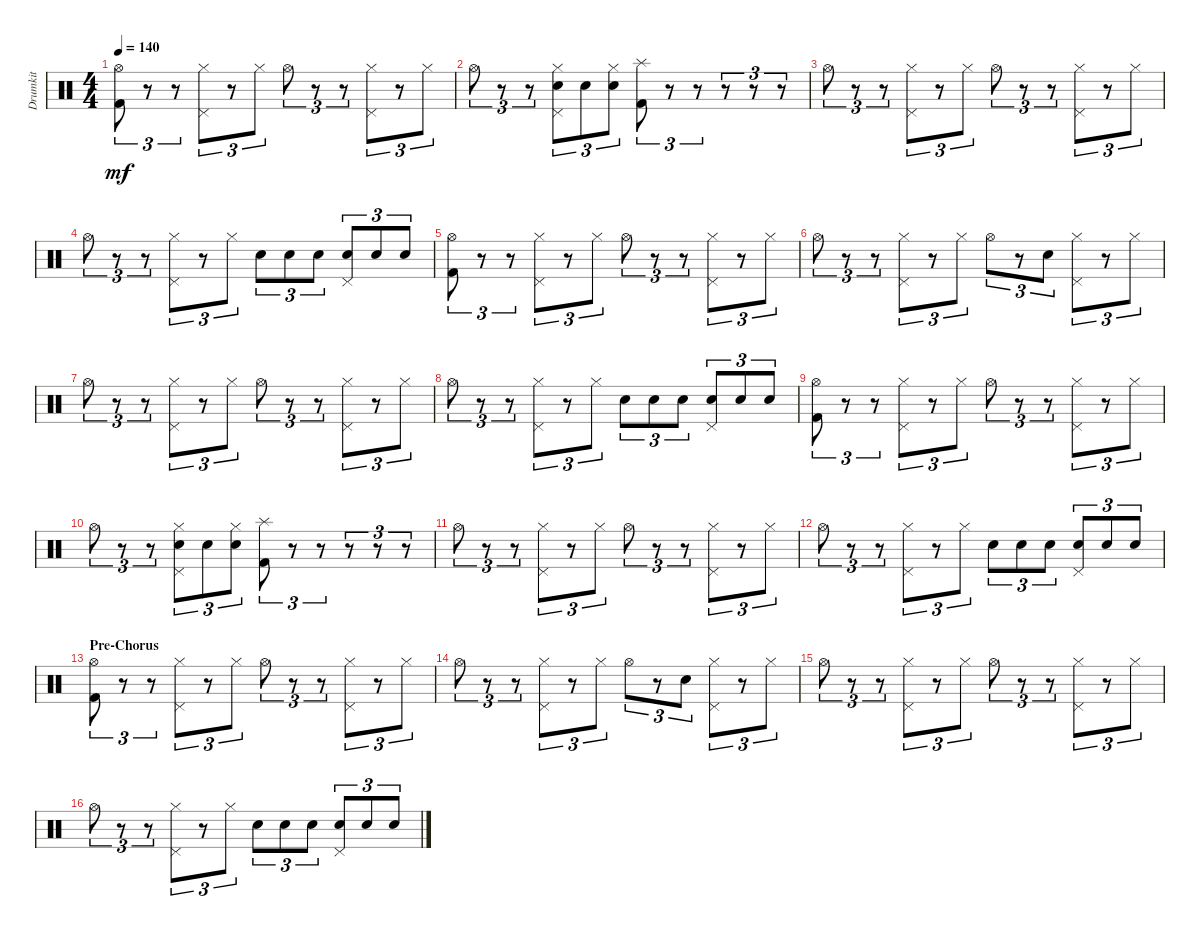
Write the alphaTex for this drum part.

\track ("Drumkit" "Drumkit") {instrument percussion}
\staff {score}
\articulation defaults
\ts (4 4)
\tempo 140
\clef neutral
\ks c
("Kick (hit) 2" "Hi-Hat (open)").8{tu (3 2) dy mf} r.8{tu (3 2)} r.8{tu (3 2)} ("Hi-Hat (closed)" "Pedal Hi-Hat (hit)").8{tu (3 2)} r.8{tu (3 2)} "Hi-Hat (closed)".8{tu (3 2)} "Hi-Hat (open)".8{tu (3 2)} r.8{tu (3 2)} r.8{tu (3 2)} ("Hi-Hat (closed)" "Pedal Hi-Hat (hit)").8{tu (3 2)} r.8{tu (3 2)} "Hi-Hat (closed)".8{tu (3 2)} |
"Hi-Hat (open)".8{tu (3 2)} r.8{tu (3 2)} r.8{tu (3 2)} ("Hi-Hat (closed)" "Pedal Hi-Hat (hit)" "Snare (hit) 2").8{tu (3 2)} "Snare (hit) 2".8{tu (3 2)} ("Hi-Hat (closed)" "Snare (hit) 2").8{tu (3 2)} ("Kick (hit) 2" "Splash (hit)").8{tu (3 2)} r.8{tu (3 2)} r.8{tu (3 2)} r.8{tu (3 2)} r.8{tu (3 2)} r.8{tu (3 2)} |
"Hi-Hat (open)".8{tu (3 2)} r.8{tu (3 2)} r.8{tu (3 2)} ("Hi-Hat (closed)" "Pedal Hi-Hat (hit)").8{tu (3 2)} r.8{tu (3 2)} "Hi-Hat (closed)".8{tu (3 2)} "Hi-Hat (open)".8{tu (3 2)} r.8{tu (3 2)} r.8{tu (3 2)} ("Hi-Hat (closed)" "Pedal Hi-Hat (hit)").8{tu (3 2)} r.8{tu (3 2)} "Hi-Hat (closed)".8{tu (3 2)} |
"Hi-Hat (open)".8{tu (3 2)} r.8{tu (3 2)} r.8{tu (3 2)} ("Hi-Hat (closed)" "Pedal Hi-Hat (hit)").8{tu (3 2)} r.8{tu (3 2)} "Hi-Hat (closed)".8{tu (3 2)} "Snare (hit) 2".8{tu (3 2)} "Snare (hit) 2".8{tu (3 2)} "Snare (hit) 2".8{tu (3 2)} ("Pedal Hi-Hat (hit)" "Snare (hit) 2").8{tu (3 2)} "Snare (hit) 2".8{tu (3 2)} "Snare (hit) 2".8{tu (3 2)} |
("Kick (hit) 2" "Hi-Hat (open)").8{tu (3 2)} r.8{tu (3 2)} r.8{tu (3 2)} ("Hi-Hat (closed)" "Pedal Hi-Hat (hit)").8{tu (3 2)} r.8{tu (3 2)} "Hi-Hat (closed)".8{tu (3 2)} "Hi-Hat (open)".8{tu (3 2)} r.8{tu (3 2)} r.8{tu (3 2)} ("Hi-Hat (closed)" "Pedal Hi-Hat (hit)").8{tu (3 2)} r.8{tu (3 2)} "Hi-Hat (closed)".8{tu (3 2)} |
"Hi-Hat (open)".8{tu (3 2)} r.8{tu (3 2)} r.8{tu (3 2)} ("Hi-Hat (closed)" "Pedal Hi-Hat (hit)").8{tu (3 2)} r.8{tu (3 2)} "Hi-Hat (closed)".8{tu (3 2)} "Hi-Hat (open)".8{tu (3 2)} r.8{tu (3 2)} "Snare (hit) 2".8{tu (3 2)} ("Hi-Hat (closed)" "Pedal Hi-Hat (hit)").8{tu (3 2)} r.8{tu (3 2)} "Hi-Hat (closed)".8{tu (3 2)} |
"Hi-Hat (open)".8{tu (3 2)} r.8{tu (3 2)} r.8{tu (3 2)} ("Hi-Hat (closed)" "Pedal Hi-Hat (hit)").8{tu (3 2)} r.8{tu (3 2)} "Hi-Hat (closed)".8{tu (3 2)} "Hi-Hat (open)".8{tu (3 2)} r.8{tu (3 2)} r.8{tu (3 2)} ("Hi-Hat (closed)" "Pedal Hi-Hat (hit)").8{tu (3 2)} r.8{tu (3 2)} "Hi-Hat (closed)".8{tu (3 2)} |
"Hi-Hat (open)".8{tu (3 2)} r.8{tu (3 2)} r.8{tu (3 2)} ("Hi-Hat (closed)" "Pedal Hi-Hat (hit)").8{tu (3 2)} r.8{tu (3 2)} "Hi-Hat (closed)".8{tu (3 2)} "Snare (hit) 2".8{tu (3 2)} "Snare (hit) 2".8{tu (3 2)} "Snare (hit) 2".8{tu (3 2)} ("Pedal Hi-Hat (hit)" "Snare (hit) 2").8{tu (3 2)} "Snare (hit) 2".8{tu (3 2)} "Snare (hit) 2".8{tu (3 2)} |
("Kick (hit) 2" "Hi-Hat (open)").8{tu (3 2)} r.8{tu (3 2)} r.8{tu (3 2)} ("Hi-Hat (closed)" "Pedal Hi-Hat (hit)").8{tu (3 2)} r.8{tu (3 2)} "Hi-Hat (closed)".8{tu (3 2)} "Hi-Hat (open)".8{tu (3 2)} r.8{tu (3 2)} r.8{tu (3 2)} ("Hi-Hat (closed)" "Pedal Hi-Hat (hit)").8{tu (3 2)} r.8{tu (3 2)} "Hi-Hat (closed)".8{tu (3 2)} |
"Hi-Hat (open)".8{tu (3 2)} r.8{tu (3 2)} r.8{tu (3 2)} ("Hi-Hat (closed)" "Pedal Hi-Hat (hit)" "Snare (hit) 2").8{tu (3 2)} "Snare (hit) 2".8{tu (3 2)} ("Hi-Hat (closed)" "Snare (hit) 2").8{tu (3 2)} ("Kick (hit) 2" "Splash (hit)").8{tu (3 2)} r.8{tu (3 2)} r.8{tu (3 2)} r.8{tu (3 2)} r.8{tu (3 2)} r.8{tu (3 2)} |
"Hi-Hat (open)".8{tu (3 2)} r.8{tu (3 2)} r.8{tu (3 2)} ("Hi-Hat (closed)" "Pedal Hi-Hat (hit)").8{tu (3 2)} r.8{tu (3 2)} "Hi-Hat (closed)".8{tu (3 2)} "Hi-Hat (open)".8{tu (3 2)} r.8{tu (3 2)} r.8{tu (3 2)} ("Hi-Hat (closed)" "Pedal Hi-Hat (hit)").8{tu (3 2)} r.8{tu (3 2)} "Hi-Hat (closed)".8{tu (3 2)} |
"Hi-Hat (open)".8{tu (3 2)} r.8{tu (3 2)} r.8{tu (3 2)} ("Hi-Hat (closed)" "Pedal Hi-Hat (hit)").8{tu (3 2)} r.8{tu (3 2)} "Hi-Hat (closed)".8{tu (3 2)} "Snare (hit) 2".8{tu (3 2)} "Snare (hit) 2".8{tu (3 2)} "Snare (hit) 2".8{tu (3 2)} ("Pedal Hi-Hat (hit)" "Snare (hit) 2").8{tu (3 2)} "Snare (hit) 2".8{tu (3 2)} "Snare (hit) 2".8{tu (3 2)} |
\section ("" "Pre-Chorus")
("Kick (hit) 2" "Hi-Hat (open)").8{tu (3 2)} r.8{tu (3 2)} r.8{tu (3 2)} ("Hi-Hat (closed)" "Pedal Hi-Hat (hit)").8{tu (3 2)} r.8{tu (3 2)} "Hi-Hat (closed)".8{tu (3 2)} "Hi-Hat (open)".8{tu (3 2)} r.8{tu (3 2)} r.8{tu (3 2)} ("Hi-Hat (closed)" "Pedal Hi-Hat (hit)").8{tu (3 2)} r.8{tu (3 2)} "Hi-Hat (closed)".8{tu (3 2)} |
"Hi-Hat (open)".8{tu (3 2)} r.8{tu (3 2)} r.8{tu (3 2)} ("Hi-Hat (closed)" "Pedal Hi-Hat (hit)").8{tu (3 2)} r.8{tu (3 2)} "Hi-Hat (closed)".8{tu (3 2)} "Hi-Hat (open)".8{tu (3 2)} r.8{tu (3 2)} "Snare (hit) 2".8{tu (3 2)} ("Hi-Hat (closed)" "Pedal Hi-Hat (hit)").8{tu (3 2)} r.8{tu (3 2)} "Hi-Hat (closed)".8{tu (3 2)} |
"Hi-Hat (open)".8{tu (3 2)} r.8{tu (3 2)} r.8{tu (3 2)} ("Hi-Hat (closed)" "Pedal Hi-Hat (hit)").8{tu (3 2)} r.8{tu (3 2)} "Hi-Hat (closed)".8{tu (3 2)} "Hi-Hat (open)".8{tu (3 2)} r.8{tu (3 2)} r.8{tu (3 2)} ("Hi-Hat (closed)" "Pedal Hi-Hat (hit)").8{tu (3 2)} r.8{tu (3 2)} "Hi-Hat (closed)".8{tu (3 2)} |
"Hi-Hat (open)".8{tu (3 2)} r.8{tu (3 2)} r.8{tu (3 2)} ("Hi-Hat (closed)" "Pedal Hi-Hat (hit)").8{tu (3 2)} r.8{tu (3 2)} "Hi-Hat (closed)".8{tu (3 2)} "Snare (hit) 2".8{tu (3 2)} "Snare (hit) 2".8{tu (3 2)} "Snare (hit) 2".8{tu (3 2)} ("Pedal Hi-Hat (hit)" "Snare (hit) 2").8{tu (3 2)} "Snare (hit) 2".8{tu (3 2)} "Snare (hit) 2".8{tu (3 2)}
